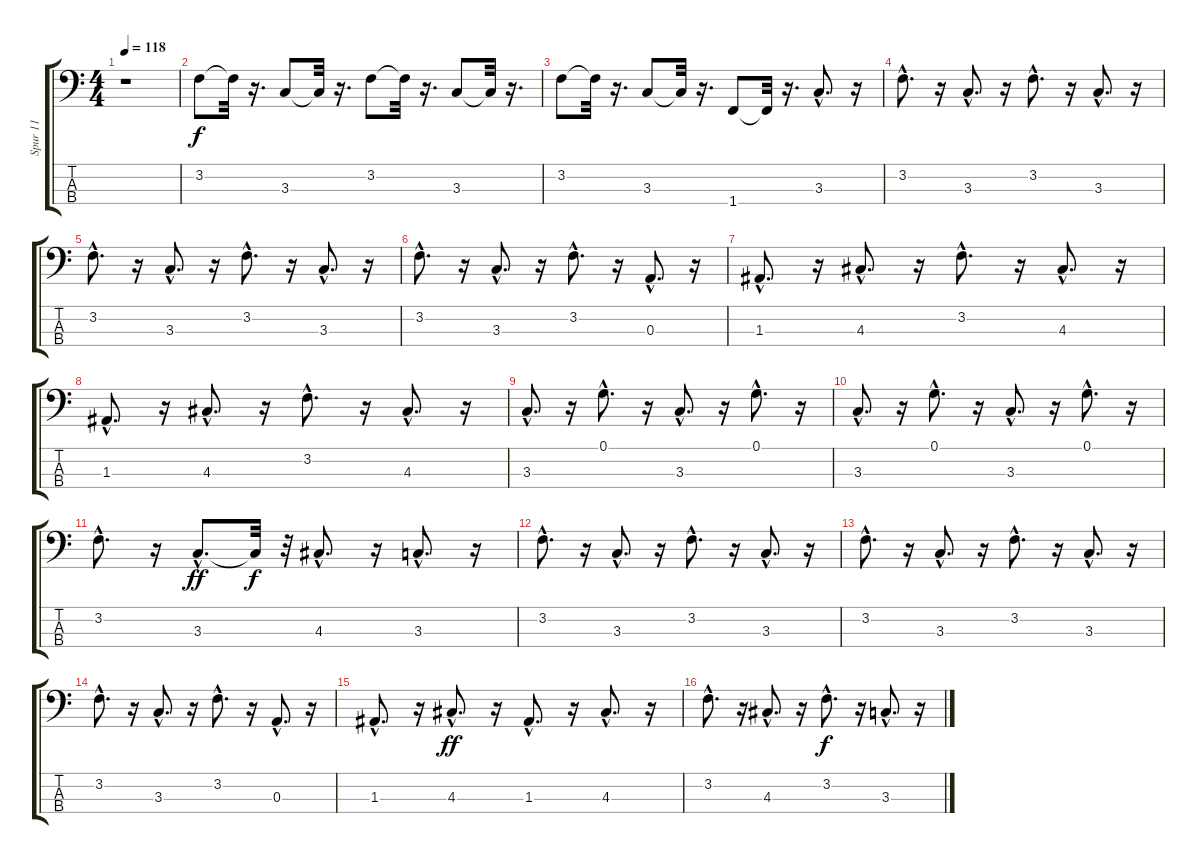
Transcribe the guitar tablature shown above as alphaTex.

\track ("Spur 11" "Spur 11") {instrument electricbassfinger}
\staff {score tabs}
\tuning (G2 D2 A1 E1) {hide}
\ts (4 4)
\tempo 118
\clef f4
\ks c
r.1{dy f instrument electricbassfinger} |
3.2.8 3.2{t}.32 r.16{d} 3.3.8 3.3{t}.32 r.16{d} 3.2.8 3.2{t}.32 r.16{d} 3.3.8 3.3{t}.32 r.16{d} |
3.2.8 3.2{t}.32 r.16{d} 3.3.8 3.3{t}.32 r.16{d} 1.4.8 1.4{t}.32 r.16{d} 3.3{hac}.8{d} r.16 |
3.2{hac}.8{d} r.16 3.3{hac}.8{d} r.16 3.2{hac}.8{d} r.16 3.3{hac}.8{d} r.16 |
3.2{hac}.8{d} r.16 3.3{hac}.8{d} r.16 3.2{hac}.8{d} r.16 3.3{hac}.8{d} r.16 |
3.2{hac}.8{d} r.16 3.3{hac}.8{d} r.16 3.2{hac}.8{d} r.16 0.3{hac}.8{d} r.16 |
1.3{hac}.8{d} r.16 4.3{hac}.8{d} r.16 3.2{hac}.8{d} r.16 4.3{hac}.8{d} r.16 |
1.3{hac}.8{d} r.16 4.3{hac}.8{d} r.16 3.2{hac}.8{d} r.16 4.3{hac}.8{d} r.16 |
3.3{hac}.8{d} r.16 0.1{hac}.8{d} r.16 3.3{hac}.8{d} r.16 0.1{hac}.8{d} r.16 |
3.3{hac}.8{d} r.16 0.1{hac}.8{d} r.16 3.3{hac}.8{d} r.16 0.1{hac}.8{d} r.16 |
3.2{hac}.8{d} r.16 3.3{hac}.8{d dy ff} 3.3{t}.32{dy f} r.32 4.3{hac}.8{d} r.16 3.3{hac}.8{d} r.16 |
3.2{hac}.8{d} r.16 3.3{hac}.8{d} r.16 3.2{hac}.8{d} r.16 3.3{hac}.8{d} r.16 |
3.2{hac}.8{d} r.16 3.3{hac}.8{d} r.16 3.2{hac}.8{d} r.16 3.3{hac}.8{d} r.16 |
3.2{hac}.8{d} r.16 3.3{hac}.8{d} r.16 3.2{hac}.8{d} r.16 0.3{hac}.8{d} r.16 |
1.3{hac}.8{d} r.16 4.3{hac}.8{d dy ff} r.16 1.3{hac}.8{d} r.16 4.3{hac}.8{d} r.16 |
3.2{hac}.8{d} r.16 4.3{hac}.8{d} r.16 3.2{hac}.8{d dy f} r.16 3.3{hac}.8{d} r.16
